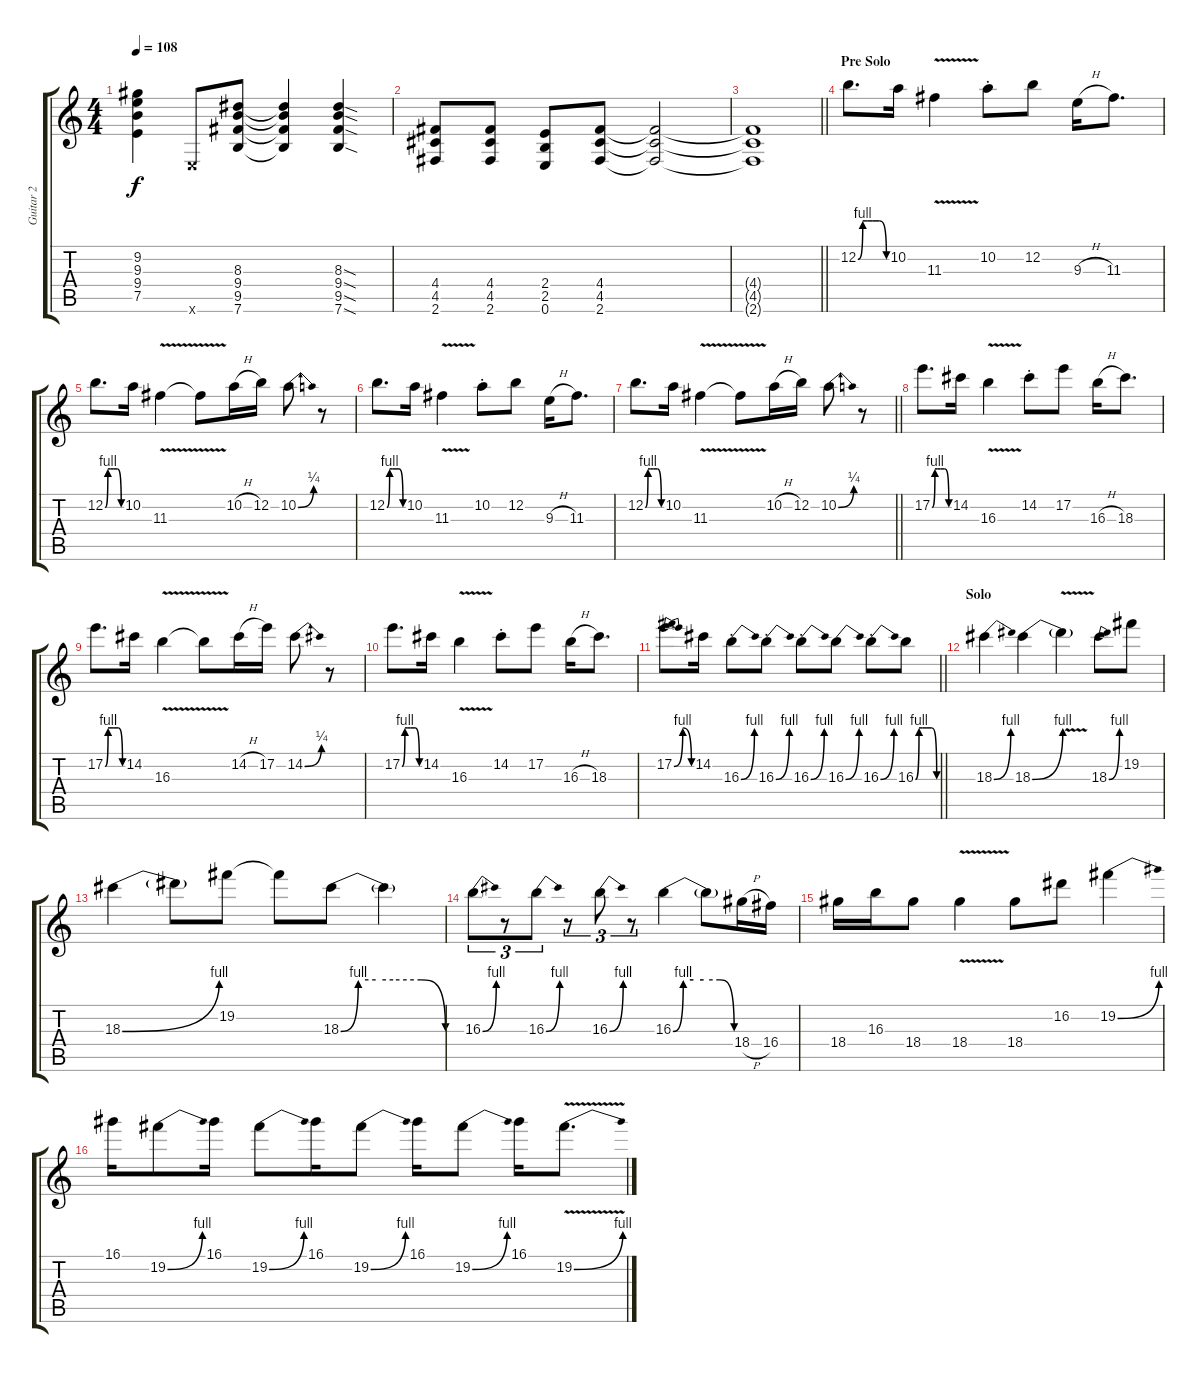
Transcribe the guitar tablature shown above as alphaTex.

\track ("Guitar 2" "Guitar 2") {instrument overdrivenguitar}
\staff {score tabs}
\tuning (E4 B3 G3 D3 A2 E2) {hide}
\ts (4 4)
\tempo 108
\clef g2
\ks c
(9.2 9.3 9.4 7.5).4{dy f} 0.6{x}.8 (8.3 9.4 9.5 7.6).8 (8.3{t} 9.4{t} 9.5{t} 7.6{t}).4 (8.3{sod} 9.4{sod} 9.5{sod} 7.6{sod}).4 |
(4.4 4.5 2.6).8 (4.4 4.5 2.6).8 (2.4 2.5 0.6).8 (4.4 4.5 2.6).8 (4.4{t} 4.5{t} 2.6{t}).2 |
\barLineRight lightlight
(4.4{t} 4.5{t} 2.6{t}).1 |
\section ("" "Pre Solo")
12.2{be (custom 0 0 10 4 20 4 30 4 45 4 60 0)}.8{d} 10.2.16 11.3{v}.4 10.2{st}.8 12.2.8 9.3{h}.16 11.3.8{d} |
12.2{be (custom 0 0 10 4 20 4 30 4 45 4 60 0)}.8{d} 10.2.16 11.3{v}.4 11.3{t}.8 10.2{h}.16 12.2.16 10.2{be (bend 0 0 60 1)}.8 r.8 |
12.2{be (custom 0 0 10 4 20 4 30 4 45 4 60 0)}.8{d} 10.2.16 11.3{v}.4 10.2{st}.8 12.2.8 9.3{h}.16 11.3.8{d} |
\barLineRight lightlight
12.2{be (custom 0 0 10 4 20 4 30 4 45 4 60 0)}.8{d} 10.2.16 11.3{v}.4 11.3{t}.8 10.2{h}.16 12.2.16 10.2{be (bend 0 0 60 1)}.8 r.8 |
17.2{be (custom 0 0 10 4 20 4 30 4 45 4 60 0)}.8{d} 14.2.16 16.3{v}.4 14.2{st}.8 17.2.8 16.3{h}.16 18.3.8{d} |
17.2{be (custom 0 0 10 4 20 4 30 4 45 4 60 0)}.8{d} 14.2.16 16.3{v}.4 16.3{v t}.8 14.2{h}.16 17.2.16 14.2{be (bend 0 0 60 1)}.8 r.8 |
17.2{be (custom 0 0 10 4 20 4 30 4 45 4 60 0)}.8{d} 14.2.16 16.3{v}.4 14.2{st}.8 17.2.8 16.3{h}.16 18.3.8{d} |
\barLineRight lightlight
17.2{be (bendrelease 0 0 15 4 45 4 60 0)}.8{d} 14.2.16 16.3{be (bend 0 0 60 4) st}.8 16.3{be (bend 0 0 60 4) st}.8 16.3{be (bend 0 0 60 4) st}.8 16.3{be (bend 0 0 60 4)}.8 16.3{be (bend 0 0 60 4) st}.8 16.3{be (custom 0 0 10 4 20 4 30 4 46 4 60 0)}.8 |
\section ("" "Solo")
18.3{be (bend 0 0 60 4)}.4 18.3{be (bend 0 0 60 4)}.4 18.3{v t}.4 18.3{be (bend 0 0 60 4)}.8 19.2.8 |
18.3{be (bend 0 0 60 4)}.4 18.3{t}.8 19.2.8 19.2{t}.8 18.3{be (custom 0 0 10 4 20 4 30 4 46 4 60 0)}.8 18.3{t}.4 |
16.3{be (bend 0 0 60 4)}.8{tu (3 2)} r.8{tu (3 2)} 16.3{be (bend 0 0 60 4)}.8{tu (3 2)} r.8{tu (3 2)} 16.3{be (bend 0 0 60 4)}.8{tu (3 2)} r.8{tu (3 2)} 16.3{be (custom 0 0 10 4 20 4 30 4 46 4 60 0)}.4 16.3{t}.8 18.4{h}.16 16.4.16 |
18.4.16 16.3.16 18.4.8 18.4{v}.4 18.4.8 16.2.8 19.2{be (bend 0 0 60 4)}.4 |
16.1.16 19.2{be (bend 0 0 60 4)}.8 16.1.16 19.2{be (bend 0 0 60 4)}.8 16.1.16 19.2{be (bend 0 0 60 4)}.8 16.1.16 19.2{be (bend 0 0 60 4)}.8 16.1.16 19.2{be (bend 0 0 60 4) v}.8{d}
